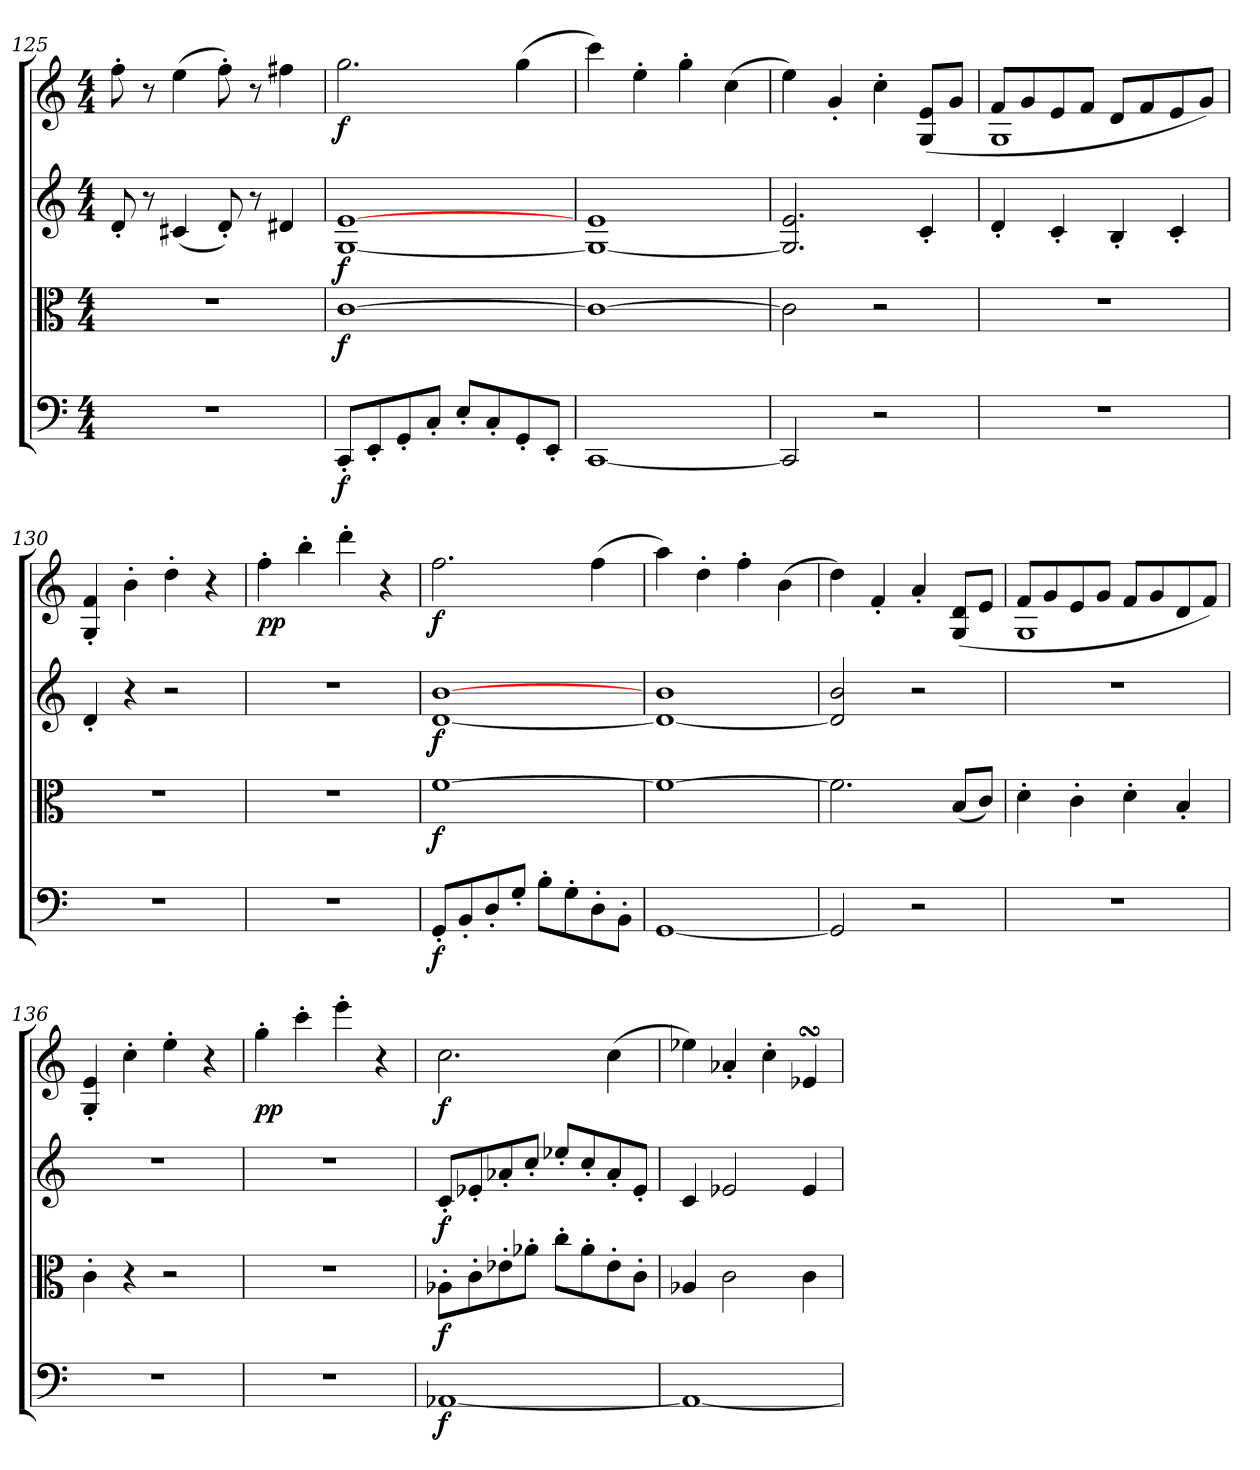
**kern	**dynam	**kern	**dynam	**kern	**dynam	**kern	**dynam
*part4	*part4	*part3	*part3	*part2	*part2	*part1	*part1
*staff4	*staff4	*staff3	*staff3	*staff2	*staff2	*staff1	*staff1
*clefF4	*	*clefC3	*	*clefG2	*	*clefG2	*
*k[]	*	*k[]	*	*k[]	*	*k[]	*
*C:	*	*C:	*	*C:	*	*C:	*
*M4/4	*	*M4/4	*	*M4/4	*	*M4/4	*
=125	=125	=125	=125	=125	=125	=125	=125
1r	.	1r	.	8d'/	.	8ff'\	.
.	.	.	.	8r	.	8r	.
.	.	.	.	(4c#X/	.	(4ee\	.
.	.	.	.	8d'/)	.	8ff'\)	.
.	.	.	.	8r	.	8r	.
.	.	.	.	4d#X/	.	4ff#X\	.
=126	=126	=126	=126	=126	=126	=126	=126
8CC'/L	f	[1c\	f	[1G/ [1e/	f	2.gg\	f
8EE'/	.	.	.	.	.	.	.
8GG'/	.	.	.	.	.	.	.
8C'/J	.	.	.	.	.	.	.
8E'/L	.	.	.	.	.	.	.
8C'/	.	.	.	.	.	.	.
8GG'/	.	.	.	.	.	(4gg\	.
8EE'/J	.	.	.	.	.	.	.
=127	=127	=127	=127	=127	=127	=127	=127
[1CC/	.	1c\_	.	1G_/ 1e/	.	4ccc\)	.
.	.	.	.	.	.	4ee'\	.
.	.	.	.	.	.	4gg'\	.
.	.	.	.	.	.	(4cc\	.
=128	=128	=128	=128	=128	=128	=128	=128
2CC/]	.	2c\]	.	2.G]/ 2.e/	.	4ee\)	.
.	.	.	.	.	.	4g'/	.
2r	.	2r	.	.	.	4cc'\	.
.	.	.	.	4c'/	.	(8G/ 8e/L	.
.	.	.	.	.	.	8g/J	.
=129	=129	=129	=129	=129	=129	=129	=129
*	*	*	*	*	*	*^	*
1r	.	1r	.	4d'/	.	8f/L	1G\	.
.	.	.	.	.	.	8g/	.	.
.	.	.	.	4c'/	.	8e/	.	.
.	.	.	.	.	.	8f/J	.	.
.	.	.	.	4B'/	.	8d/L	.	.
.	.	.	.	.	.	8f/	.	.
.	.	.	.	4c'/	.	8e/	.	.
.	.	.	.	.	.	8g/J)	.	.
*	*	*	*	*	*	*v	*v	*
=130	=130	=130	=130	=130	=130	=130	=130
1r	.	1r	.	4d'/	.	4G'/ 4f'/	.
.	.	.	.	4r	.	4b'\	.
.	.	.	.	2r	.	4dd'\	.
.	.	.	.	.	.	4r	.
=131	=131	=131	=131	=131	=131	=131	=131
1r	.	1r	.	1r	.	4ff'\	pp
.	.	.	.	.	.	4bb'\	.
.	.	.	.	.	.	4ddd'\	.
.	.	.	.	.	.	4r	.
=132	=132	=132	=132	=132	=132	=132	=132
8GG'/L	f	[1f\	f	[1d/ [1b/	f	2.ff\	f
8BB'/	.	.	.	.	.	.	.
8D'/	.	.	.	.	.	.	.
8G'/J	.	.	.	.	.	.	.
8B'\L	.	.	.	.	.	.	.
8G'\	.	.	.	.	.	.	.
8D'\	.	.	.	.	.	(4ff\	.
8BB'\J	.	.	.	.	.	.	.
=133	=133	=133	=133	=133	=133	=133	=133
[1GG/	.	1f\_	.	1d_/ 1b/	.	4aa\)	.
.	.	.	.	.	.	4dd'\	.
.	.	.	.	.	.	4ff'\	.
.	.	.	.	.	.	(4b\	.
=134	=134	=134	=134	=134	=134	=134	=134
2GG/]	.	2.f\]	.	2d]/ 2b/	.	4dd\)	.
.	.	.	.	.	.	4f'/	.
2r	.	.	.	2r	.	4a'/	.
.	.	(8B/L	.	.	.	(8G/ 8d/L	.
.	.	8c/J)	.	.	.	8e/J	.
=135	=135	=135	=135	=135	=135	=135	=135
*	*	*	*	*	*	*^	*
1r	.	4d'\	.	1r	.	8f/L	1G\	.
.	.	.	.	.	.	8g/	.	.
.	.	4c'\	.	.	.	8e/	.	.
.	.	.	.	.	.	8g/J	.	.
.	.	4d'\	.	.	.	8f/L	.	.
.	.	.	.	.	.	8g/	.	.
.	.	4B'/	.	.	.	8d/	.	.
.	.	.	.	.	.	8f/J)	.	.
*	*	*	*	*	*	*v	*v	*
=136	=136	=136	=136	=136	=136	=136	=136
1r	.	4c'\	.	1r	.	4G'/ 4e'/	.
.	.	4r	.	.	.	4cc'\	.
.	.	2r	.	.	.	4ee'\	.
.	.	.	.	.	.	4r	.
=137	=137	=137	=137	=137	=137	=137	=137
1r	.	1r	.	1r	.	4gg'\	pp
.	.	.	.	.	.	4ccc'\	.
.	.	.	.	.	.	4eee'\	.
.	.	.	.	.	.	4r	.
=138	=138	=138	=138	=138	=138	=138	=138
[1AA-X/	f	8A-X'\L	f	8c'/L	f	2.cc\	f
.	.	8c'\	.	8e-X'/	.	.	.
.	.	8e-X'\	.	8a-X'/	.	.	.
.	.	8a-X'\J	.	8cc'/J	.	.	.
.	.	8cc'\L	.	8ee-X'/L	.	.	.
.	.	8a-'\	.	8cc'/	.	.	.
.	.	8e-'\	.	8a-'/	.	(4cc\	.
.	.	8c'\J	.	8e-'/J	.	.	.
=139	=139	=139	=139	=139	=139	=139	=139
1AA-/_	.	4A-X/	.	4c/	.	4ee-X\)	.
.	.	2c\	.	2e-X/	.	4a-X'/	.
.	.	.	.	.	.	4cc'\	.
.	.	4c\	.	4e-/	.	4e-XSSs/	.
=	=	=	=	=	=	=	=
*-	*-	*-	*-	*-	*-	*-	*-
